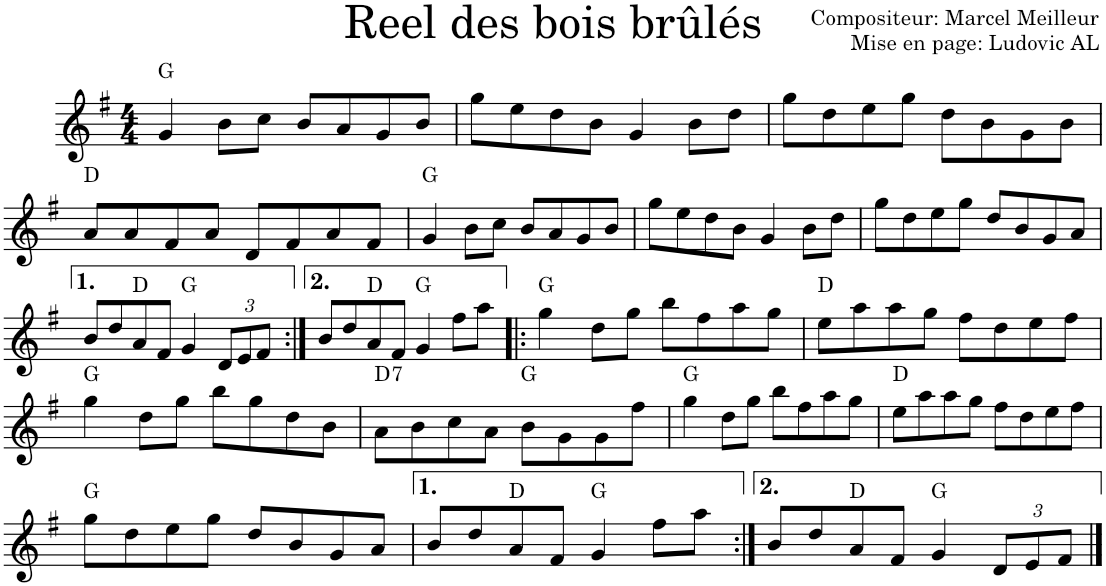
**kern	**harte
*part1	*part1
*staff1	*
*I"Voice	*
*I'V	*
*clefG2	*
*k[f#]	*
*M4/4	*
=1	=1
4g/	G:maj
8b\L	.
8cc\J	.
8b/L	.
8a/	.
8g/	.
8b/J	.
=2	=2
8gg\L	.
8ee\	.
8dd\	.
8b\J	.
4g/	.
8b\L	.
8dd\J	.
=3	=3
8gg\L	.
8dd\	.
8ee\	.
8gg\J	.
8dd\L	.
8b\	.
8g\	.
8b\J	.
!!LO:LB:g=z
=4	=4
8a/L	D:maj
8a/	.
8f#/	.
8a/J	.
8d/L	.
8f#/	.
8a/	.
8f#/J	.
=5	=5
4g/	G:maj
8b\L	.
8cc\J	.
8b/L	.
8a/	.
8g/	.
8b/J	.
=6	=6
8gg\L	.
8ee\	.
8dd\	.
8b\J	.
4g/	.
8b\L	.
8dd\J	.
=7	=7
8gg\L	.
8dd\	.
8ee\	.
8gg\J	.
8dd/L	.
8b/	.
8g/	.
8a/J	.
!!LO:LB:g=z
=8	=8
8b/L	.
8dd/	.
8a/	D:maj
8f#/J	.
4g/	G:maj
*Xbrackettup	*
12d/L	.
12e/	.
12f#/J	.
=9:|!	=9:|!
8b/L	.
8dd/	.
8a/	D:maj
8f#/J	.
4g/	G:maj
8ff#\L	.
8aa\J	.
=10!|:	=10!|:
4gg\	G:maj
8dd\L	.
8gg\J	.
8bb\L	.
8ff#\	.
8aa\	.
8gg\J	.
=11	=11
8ee\L	D:maj
8aa\	.
8aa\	.
8gg\J	.
8ff#\L	.
8dd\	.
8ee\	.
8ff#\J	.
!!LO:LB:g=z
=12	=12
4gg\	G:maj
8dd\L	.
8gg\J	.
8bb\L	.
8gg\	.
8dd\	.
8b\J	.
=13	=13
!	!LO:H:kt=7
8a\L	D:7
8b\	.
8cc\	.
8a\J	.
8b\L	G:maj
8g\	.
8g\	.
8ff#\J	.
=14	=14
4gg\	G:maj
8dd\L	.
8gg\J	.
8bb\L	.
8ff#\	.
8aa\	.
8gg\J	.
=15	=15
8ee\L	D:maj
8aa\	.
8aa\	.
8gg\J	.
8ff#\L	.
8dd\	.
8ee\	.
8ff#\J	.
!!LO:LB:g=z
=16	=16
8gg\L	G:maj
8dd\	.
8ee\	.
8gg\J	.
8dd/L	.
8b/	.
8g/	.
8a/J	.
=17	=17
8b/L	.
8dd/	.
8a/	D:maj
8f#/J	.
4g/	G:maj
8ff#\L	.
8aa\J	.
=18:|!	=18:|!
8b/L	.
8dd/	.
8a/	D:maj
8f#/J	.
4g/	G:maj
12d/L	.
12e/	.
12f#/J	.
==	==
*-	*-
